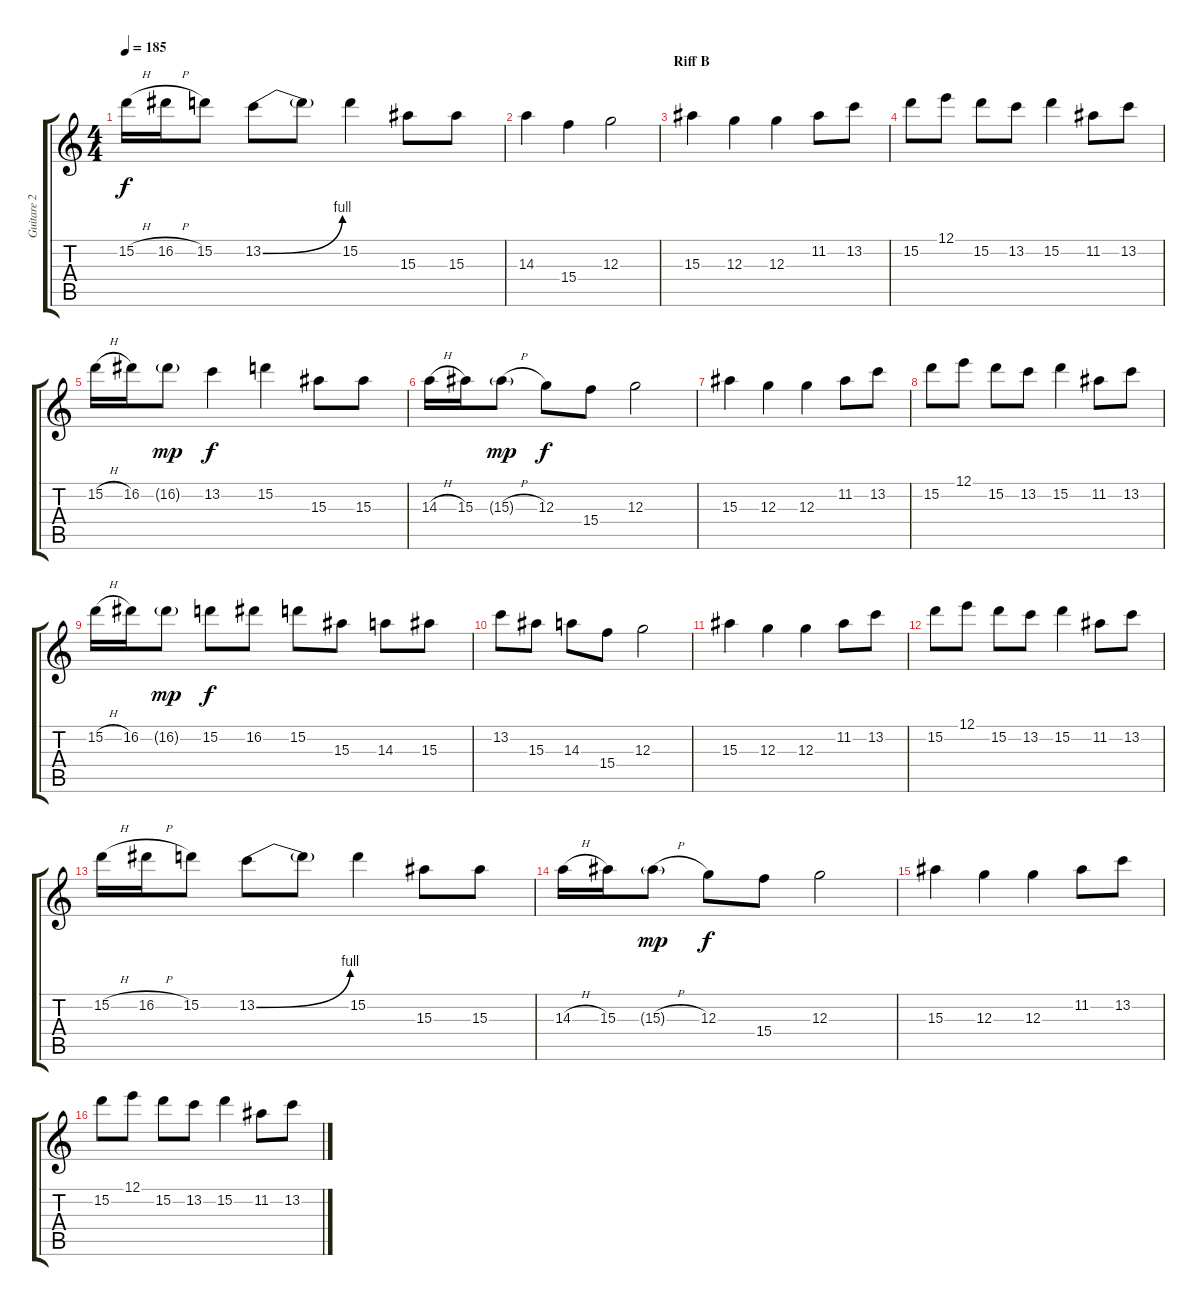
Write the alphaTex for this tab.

\track ("Guitare 2" "Guitare 2") {instrument distortionguitar}
\staff {score tabs}
\tuning (E4 B3 G3 D3 A2 E2) {hide}
\ts (4 4)
\tempo 185
\clef g2
\ks c
15.2{h}.16{dy f} 16.2{h}.16 15.2.8 13.2{be (bend 0 0 60 4)}.8 13.2{t}.8 15.2.4 15.3.8 15.3.8 |
14.3.4 15.4.4 12.3.2 |
\section ("" "Riff B")
15.3.4 12.3.4 12.3.4 11.2.8 13.2.8 |
15.2.8 12.1.8 15.2.8 13.2.8 15.2.4 11.2.8 13.2.8 |
15.2{h}.16 16.2.16 16.2{g}.8{dy mp} 13.2.4{dy f} 15.2.4 15.3.8 15.3.8 |
14.3{h}.16 15.3.16 15.3{h g}.8{dy mp} 12.3.8{dy f} 15.4.8 12.3.2 |
15.3.4 12.3.4 12.3.4 11.2.8 13.2.8 |
15.2.8 12.1.8 15.2.8 13.2.8 15.2.4 11.2.8 13.2.8 |
15.2{h}.16 16.2.16 16.2{g}.8{dy mp} 15.2.8{dy f} 16.2.8 15.2.8 15.3.8 14.3.8 15.3.8 |
13.2.8 15.3.8 14.3.8 15.4.8 12.3.2 |
15.3.4 12.3.4 12.3.4 11.2.8 13.2.8 |
15.2.8 12.1.8 15.2.8 13.2.8 15.2.4 11.2.8 13.2.8 |
15.2{h}.16 16.2{h}.16 15.2.8 13.2{be (bend 0 0 60 4)}.8 13.2{t}.8 15.2.4 15.3.8 15.3.8 |
14.3{h}.16 15.3.16 15.3{h g}.8{dy mp} 12.3.8{dy f} 15.4.8 12.3.2 |
15.3.4 12.3.4 12.3.4 11.2.8 13.2.8 |
15.2.8 12.1.8 15.2.8 13.2.8 15.2.4 11.2.8 13.2.8
